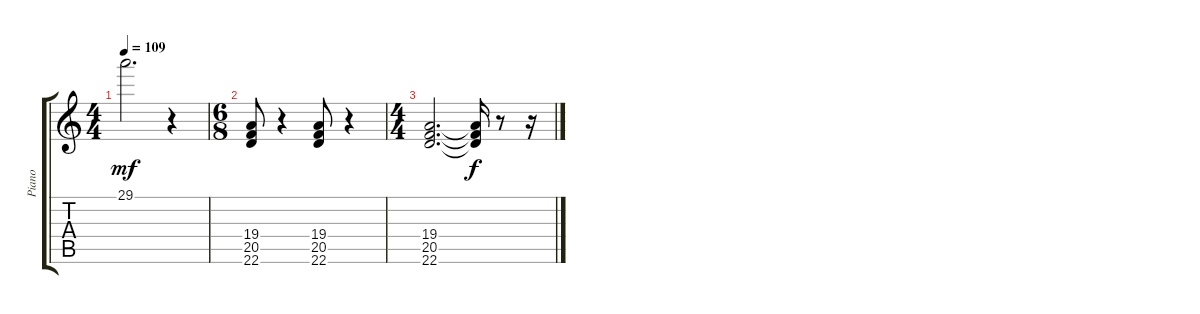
\track ("Piano" "Piano") {instrument electricpiano1}
\staff {score tabs}
\tuning (E4 B3 G3 D3 A2 E2) {hide}
\ts (4 4)
\tempo 109
\clef g2
\ks c
29.1.2{d dy mf} r.4 |
\ts (6 8)
(19.4 20.5 22.6).8 r.4 (19.4 20.5 22.6).8 r.4 |
\ts (4 4)
(19.4 20.5 22.6).2{d} (19.4{t} 20.5{t} 22.6{t}).16{dy f} r.8 r.16
